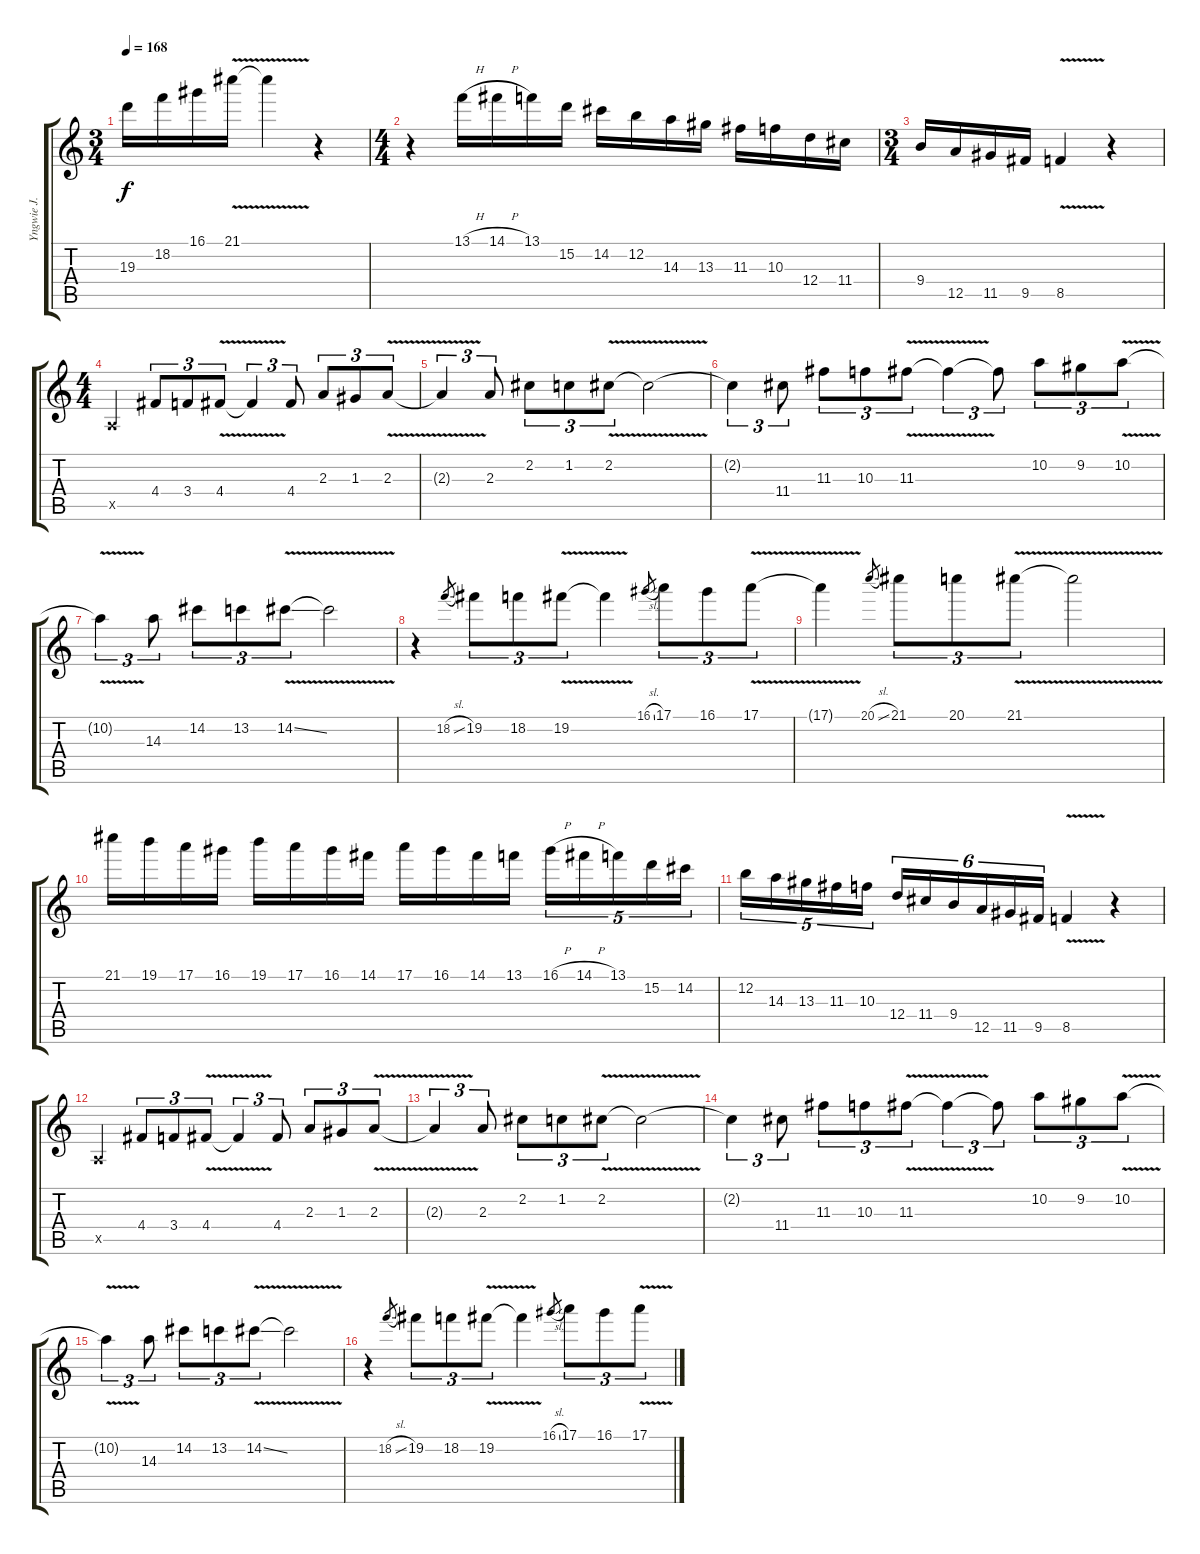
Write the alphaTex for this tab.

\track ("Yngwie J. Malmsteen (Lead Guitar)" "Yngwie J. ") {instrument overdrivenguitar}
\staff {score tabs}
\tuning (E4 B3 G3 D3 A2 E2) {hide}
\ts (3 4)
\tempo 168
\clef g2
\ks c
19.3.16{dy f} 18.2.16 16.1.16 21.1{v}.16 21.1{t}.4 r.4 |
\ts (4 4)
r.4 13.1{h}.16 14.1{h}.16 13.1.16 15.2.16 14.2.16 12.2.16 14.3.16 13.3.16 11.3.16 10.3.16 12.4.16 11.4.16 |
\ts (3 4)
9.4.16 12.5.16 11.5.16 9.5.16 8.5{v}.4 r.4 |
\ts (4 4)
0.5{x}.4{instrument overdrivenguitar} 4.4.8{tu (3 2)} 3.4.8{tu (3 2)} 4.4{v}.8{tu (3 2)} 4.4{t}.4{tu (3 2)} 4.4.8{tu (3 2)} 2.3.8{tu (3 2)} 1.3.8{tu (3 2)} 2.3{v}.8{tu (3 2)} |
2.3{t}.4{tu (3 2)} 2.3.8{tu (3 2)} 2.2.8{tu (3 2)} 1.2.8{tu (3 2)} 2.2{v}.8{tu (3 2)} 2.2{t}.2 |
2.2{t}.4{tu (3 2)} 11.4.8{tu (3 2)} 11.3.8{tu (3 2)} 10.3.8{tu (3 2)} 11.3{v}.8{tu (3 2)} 11.3{t}.4{tu (3 2)} 11.3{t}.8{tu (3 2)} 10.2.8{tu (3 2)} 9.2.8{tu (3 2)} 10.2{v}.8{tu (3 2)} |
10.2{t}.4{tu (3 2)} 14.3.8{tu (3 2)} 14.2.8{tu (3 2)} 13.2.8{tu (3 2)} 14.2{v ss}.8{tu (3 2)} 14.2{t}.2 |
r.4{instrument overdrivenguitar} 18.2{sl}.8{gr} 19.2.8{tu (3 2)} 18.2.8{tu (3 2)} 19.2{v}.8{tu (3 2)} 19.2{t}.4 16.1{sl}.8{gr} 17.1.8{tu (3 2)} 16.1.8{tu (3 2)} 17.1{v}.8{tu (3 2)} |
17.1{t}.4 20.1{sl}.8{gr} 21.1.8{tu (3 2)} 20.1.8{tu (3 2)} 21.1{v}.8{tu (3 2)} 21.1{t}.2 |
21.1.16 19.1.16 17.1.16 16.1.16 19.1.16 17.1.16 16.1.16 14.1.16 17.1.16 16.1.16 14.1.16 13.1.16 16.1{h}.16{tu (5 4)} 14.1{h}.16{tu (5 4)} 13.1.16{tu (5 4)} 15.2.16{tu (5 4)} 14.2.16{tu (5 4)} |
12.2.16{tu (5 4)} 14.3.16{tu (5 4)} 13.3.16{tu (5 4)} 11.3.16{tu (5 4)} 10.3.16{tu (5 4)} 12.4.16{tu (6 4)} 11.4.16{tu (6 4)} 9.4.16{tu (6 4)} 12.5.16{tu (6 4)} 11.5.16{tu (6 4)} 9.5.16{tu (6 4)} 8.5{v}.4 r.4 |
0.5{x}.4{instrument overdrivenguitar} 4.4.8{tu (3 2)} 3.4.8{tu (3 2)} 4.4{v}.8{tu (3 2)} 4.4{t}.4{tu (3 2)} 4.4.8{tu (3 2)} 2.3.8{tu (3 2)} 1.3.8{tu (3 2)} 2.3{v}.8{tu (3 2)} |
2.3{t}.4{tu (3 2)} 2.3.8{tu (3 2)} 2.2.8{tu (3 2)} 1.2.8{tu (3 2)} 2.2{v}.8{tu (3 2)} 2.2{t}.2 |
2.2{t}.4{tu (3 2)} 11.4.8{tu (3 2)} 11.3.8{tu (3 2)} 10.3.8{tu (3 2)} 11.3{v}.8{tu (3 2)} 11.3{t}.4{tu (3 2)} 11.3{t}.8{tu (3 2)} 10.2.8{tu (3 2)} 9.2.8{tu (3 2)} 10.2{v}.8{tu (3 2)} |
10.2{t}.4{tu (3 2)} 14.3.8{tu (3 2)} 14.2.8{tu (3 2)} 13.2.8{tu (3 2)} 14.2{v ss}.8{tu (3 2)} 14.2{t}.2 |
r.4{instrument overdrivenguitar} 18.2{sl}.8{gr} 19.2.8{tu (3 2)} 18.2.8{tu (3 2)} 19.2{v}.8{tu (3 2)} 19.2{t}.4 16.1{sl}.8{gr} 17.1.8{tu (3 2)} 16.1.8{tu (3 2)} 17.1{v}.8{tu (3 2)}
